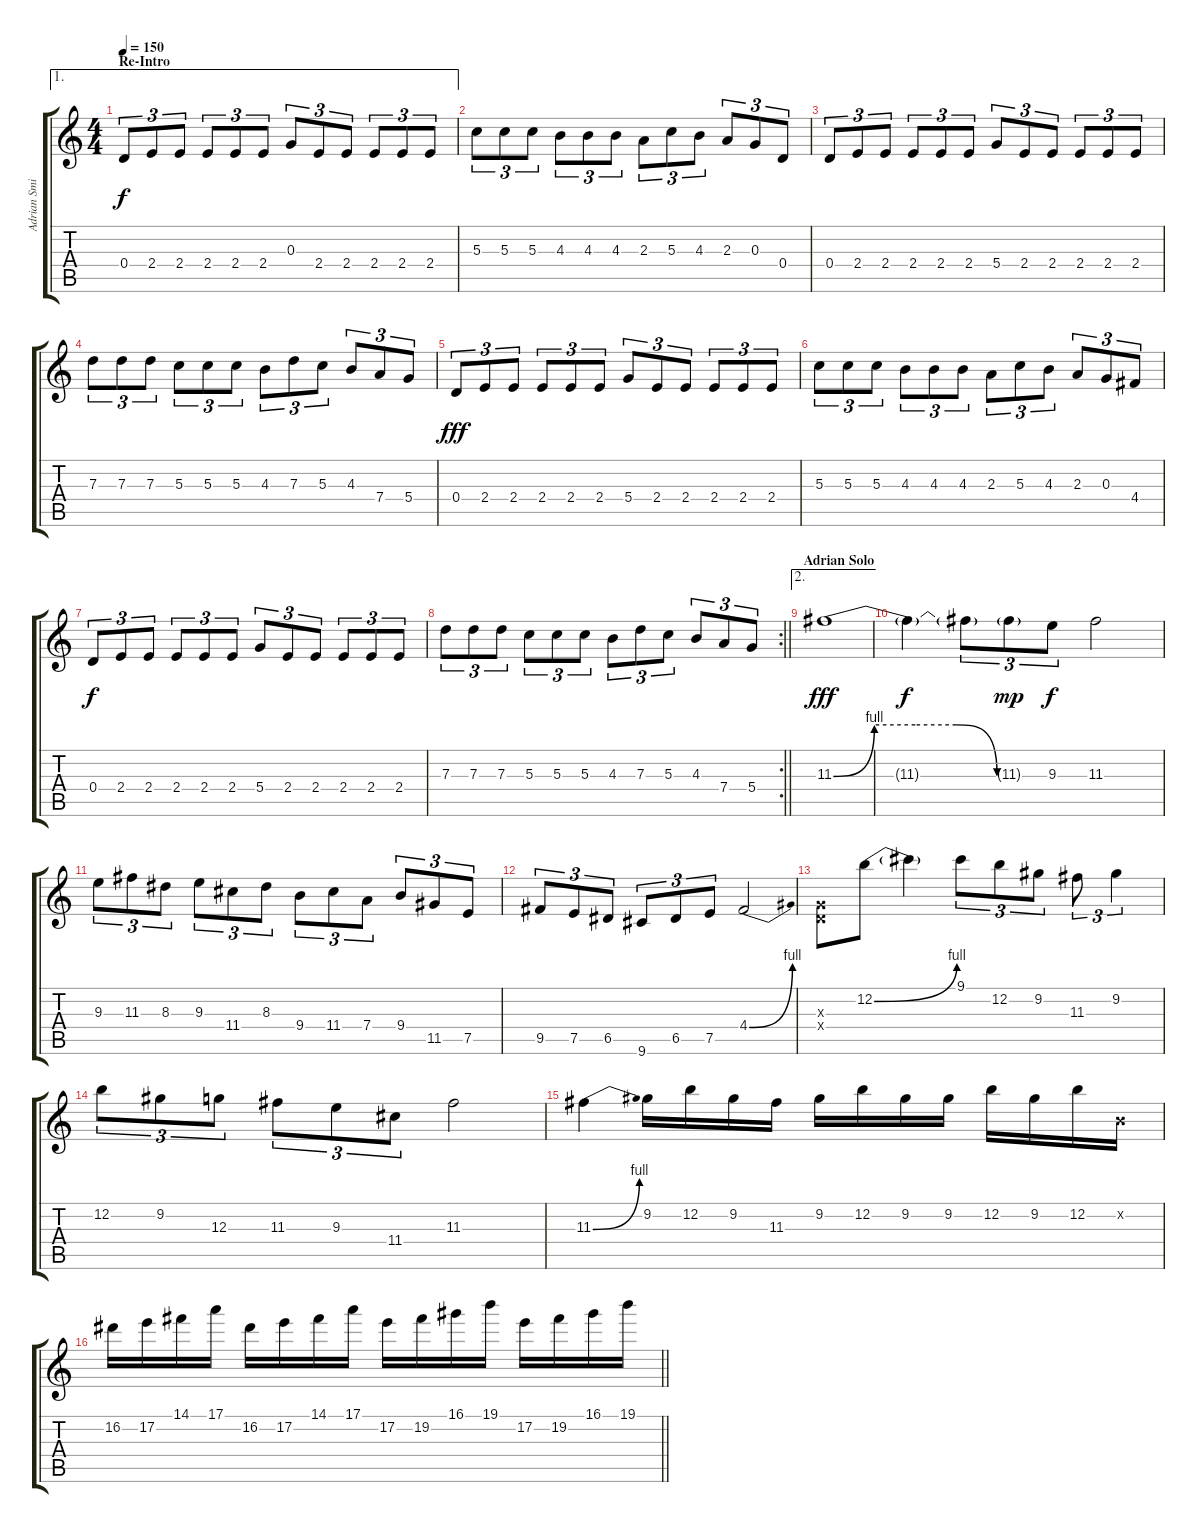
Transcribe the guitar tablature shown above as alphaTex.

\track ("Adrian Smith" "Adrian Smi") {instrument distortionguitar}
\staff {score tabs}
\tuning (E4 B3 G3 D3 A2 E2) {hide}
\ae 1
\ts (4 4)
\section ("" "Re-Intro")
\tempo 150
\clef g2
\ks c
0.4.8{tu (3 2) dy f} 2.4.8{tu (3 2)} 2.4.8{tu (3 2)} 2.4.8{tu (3 2)} 2.4.8{tu (3 2)} 2.4.8{tu (3 2)} 0.3.8{tu (3 2)} 2.4.8{tu (3 2)} 2.4.8{tu (3 2)} 2.4.8{tu (3 2)} 2.4.8{tu (3 2)} 2.4.8{tu (3 2)} |
5.3.8{tu (3 2)} 5.3.8{tu (3 2)} 5.3.8{tu (3 2)} 4.3.8{tu (3 2)} 4.3.8{tu (3 2)} 4.3.8{tu (3 2)} 2.3.8{tu (3 2)} 5.3.8{tu (3 2)} 4.3.8{tu (3 2)} 2.3.8{tu (3 2)} 0.3.8{tu (3 2)} 0.4.8{tu (3 2)} |
0.4.8{tu (3 2)} 2.4.8{tu (3 2)} 2.4.8{tu (3 2)} 2.4.8{tu (3 2)} 2.4.8{tu (3 2)} 2.4.8{tu (3 2)} 5.4.8{tu (3 2)} 2.4.8{tu (3 2)} 2.4.8{tu (3 2)} 2.4.8{tu (3 2)} 2.4.8{tu (3 2)} 2.4.8{tu (3 2)} |
7.3.8{tu (3 2)} 7.3.8{tu (3 2)} 7.3.8{tu (3 2)} 5.3.8{tu (3 2)} 5.3.8{tu (3 2)} 5.3.8{tu (3 2)} 4.3.8{tu (3 2)} 7.3.8{tu (3 2)} 5.3.8{tu (3 2)} 4.3.8{tu (3 2)} 7.4.8{tu (3 2)} 5.4.8{tu (3 2)} |
0.4.8{tu (3 2) dy fff} 2.4.8{tu (3 2)} 2.4.8{tu (3 2)} 2.4.8{tu (3 2)} 2.4.8{tu (3 2)} 2.4.8{tu (3 2)} 5.4.8{tu (3 2)} 2.4.8{tu (3 2)} 2.4.8{tu (3 2)} 2.4.8{tu (3 2)} 2.4.8{tu (3 2)} 2.4.8{tu (3 2)} |
5.3.8{tu (3 2)} 5.3.8{tu (3 2)} 5.3.8{tu (3 2)} 4.3.8{tu (3 2)} 4.3.8{tu (3 2)} 4.3.8{tu (3 2)} 2.3.8{tu (3 2)} 5.3.8{tu (3 2)} 4.3.8{tu (3 2)} 2.3.8{tu (3 2)} 0.3.8{tu (3 2)} 4.4.8{tu (3 2)} |
0.4.8{tu (3 2) dy f} 2.4.8{tu (3 2)} 2.4.8{tu (3 2)} 2.4.8{tu (3 2)} 2.4.8{tu (3 2)} 2.4.8{tu (3 2)} 5.4.8{tu (3 2)} 2.4.8{tu (3 2)} 2.4.8{tu (3 2)} 2.4.8{tu (3 2)} 2.4.8{tu (3 2)} 2.4.8{tu (3 2)} |
\rc 2
\barLineRight lightlight
7.3.8{tu (3 2)} 7.3.8{tu (3 2)} 7.3.8{tu (3 2)} 5.3.8{tu (3 2)} 5.3.8{tu (3 2)} 5.3.8{tu (3 2)} 4.3.8{tu (3 2)} 7.3.8{tu (3 2)} 5.3.8{tu (3 2)} 4.3.8{tu (3 2)} 7.4.8{tu (3 2)} 5.4.8{tu (3 2)} |
\ae 2
\section ("" "Adrian Solo")
11.3{be (custom 0 0 15 4 30 4 45 4 60 0)}.1{dy fff} |
11.3{t}.4{dy f} 11.3{t}.8{tu (3 2)} 11.3{g}.8{tu (3 2) dy mp} 9.3.8{tu (3 2) dy f} 11.3.2 |
9.3.8{tu (3 2)} 11.3.8{tu (3 2)} 8.3.8{tu (3 2)} 9.3.8{tu (3 2)} 11.4.8{tu (3 2)} 8.3.8{tu (3 2)} 9.4.8{tu (3 2)} 11.4.8{tu (3 2)} 7.4.8{tu (3 2)} 9.4.8{tu (3 2)} 11.5.8{tu (3 2)} 7.5.8{tu (3 2)} |
9.5.8{tu (3 2)} 7.5.8{tu (3 2)} 6.5.8{tu (3 2)} 9.6.8{tu (3 2)} 6.5.8{tu (3 2)} 7.5.8{tu (3 2)} 4.4{be (bend 0 0 60 4)}.2 |
(0.3{x} 0.4{x}).8 12.2{be (bend 0 0 60 4)}.8 12.2{t}.4 9.1.8{tu (3 2)} 12.2.8{tu (3 2)} 9.2.8{tu (3 2)} 11.3.8{tu (3 2)} 9.2.4{tu (3 2)} |
12.2.8{tu (3 2)} 9.2.8{tu (3 2)} 12.3.8{tu (3 2)} 11.3.8{tu (3 2)} 9.3.8{tu (3 2)} 11.4.8{tu (3 2)} 11.3.2 |
11.3{be (bend 0 0 60 4)}.4 9.2.16 12.2.16 9.2.16 11.3.16 9.2.16 12.2.16 9.2.16 9.2.16 12.2.16 9.2.16 12.2.16 0.2{x}.16 |
\barLineRight lightlight
16.2.16 17.2.16 14.1.16 17.1.16 16.2.16 17.2.16 14.1.16 17.1.16 17.2.16 19.2.16 16.1.16 19.1.16 17.2.16 19.2.16 16.1.16 19.1.16
